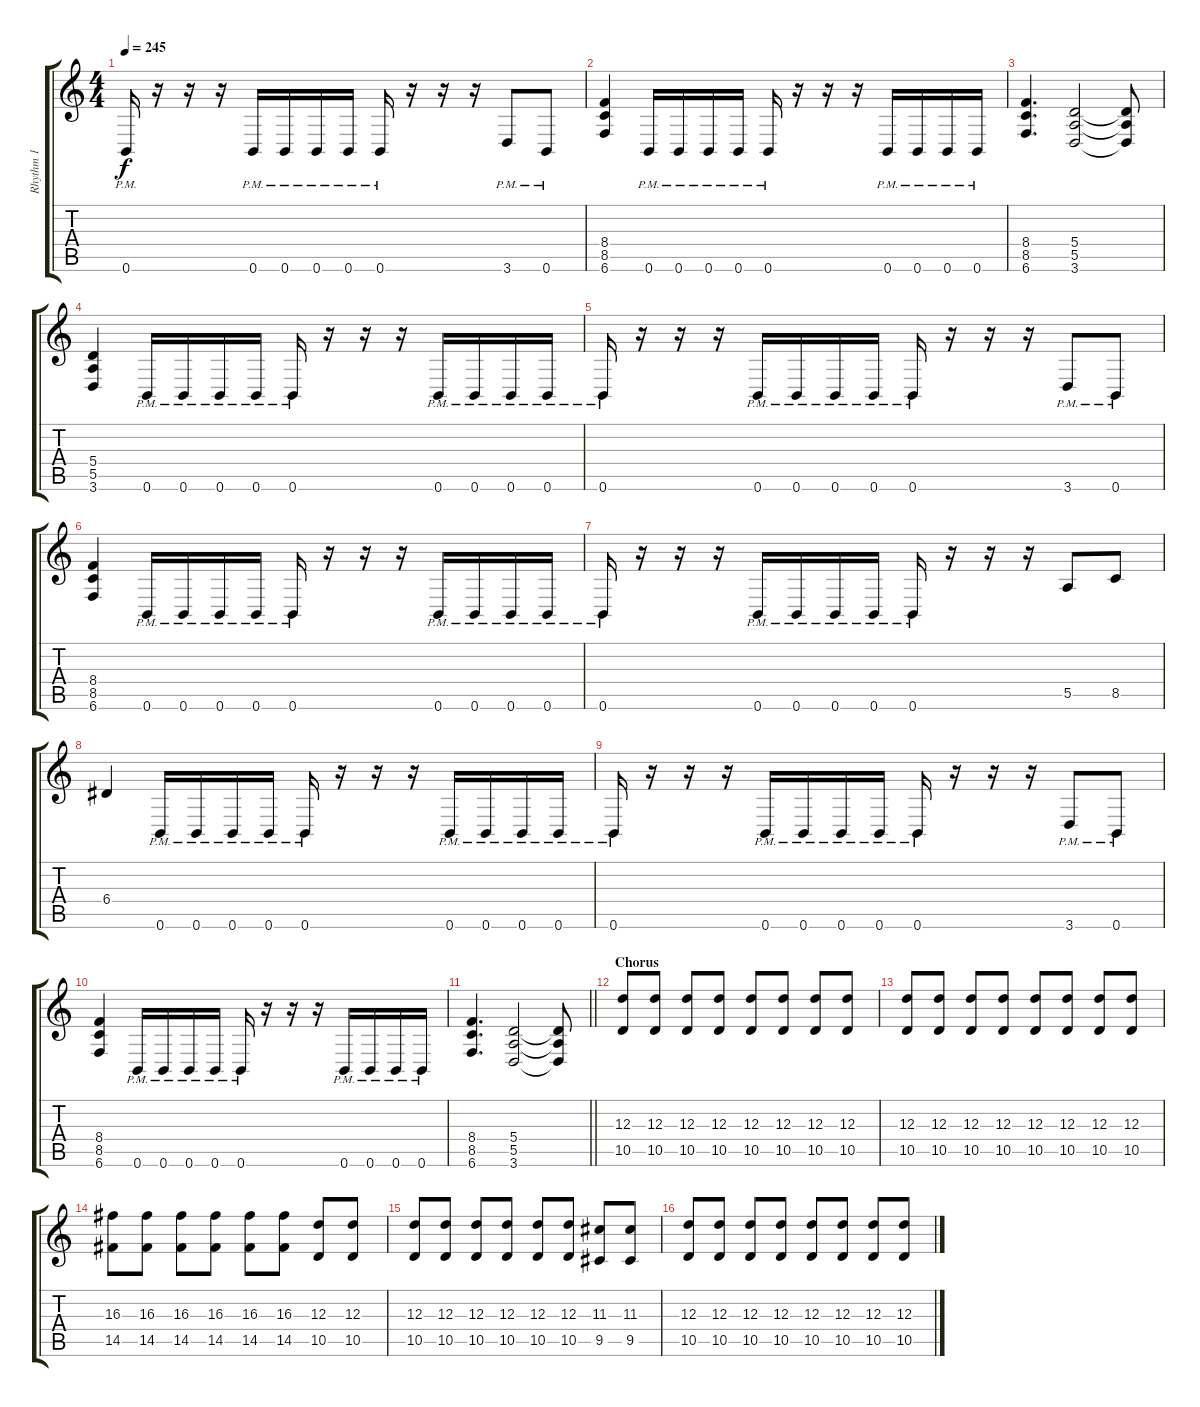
\track ("Rhythm 1" "Rhythm 1") {instrument distortionguitar}
\staff {score tabs}
\tuning (B3 Gb3 D3 A2 E2 B1) {hide}
\ts (4 4)
\tempo 245
\clef g2
\ks c
0.6{pm}.16{dy f} r.16 r.16 r.16 0.6{pm}.16 0.6{pm}.16 0.6{pm}.16 0.6{pm}.16 0.6{pm}.16 r.16 r.16 r.16 3.6{pm}.8 0.6{pm}.8 |
(8.4 8.5 6.6).4{instrument distortionguitar} 0.6{pm}.16 0.6{pm}.16 0.6{pm}.16 0.6{pm}.16 0.6{pm}.16 r.16 r.16 r.16 0.6{pm}.16 0.6{pm}.16 0.6{pm}.16 0.6{pm}.16 |
(8.4 8.5 6.6).4{d} (5.4 5.5 3.6).2 (5.4{t} 5.5{t} 3.6{t}).8 |
(5.4 5.5 3.6).4{instrument distortionguitar} 0.6{pm}.16 0.6{pm}.16 0.6{pm}.16 0.6{pm}.16 0.6{pm}.16 r.16 r.16 r.16 0.6{pm}.16 0.6{pm}.16 0.6{pm}.16 0.6{pm}.16 |
0.6{pm}.16 r.16 r.16 r.16 0.6{pm}.16 0.6{pm}.16 0.6{pm}.16 0.6{pm}.16 0.6{pm}.16 r.16 r.16 r.16 3.6{pm}.8 0.6{pm}.8 |
(8.4 8.5 6.6).4{instrument distortionguitar} 0.6{pm}.16 0.6{pm}.16 0.6{pm}.16 0.6{pm}.16 0.6{pm}.16 r.16 r.16 r.16 0.6{pm}.16 0.6{pm}.16 0.6{pm}.16 0.6{pm}.16 |
0.6{pm}.16 r.16 r.16 r.16 0.6{pm}.16 0.6{pm}.16 0.6{pm}.16 0.6{pm}.16 0.6{pm}.16 r.16 r.16 r.16 5.5.8 8.5.8 |
6.4.4 0.6{pm}.16 0.6{pm}.16 0.6{pm}.16 0.6{pm}.16 0.6{pm}.16 r.16 r.16 r.16 0.6{pm}.16 0.6{pm}.16 0.6{pm}.16 0.6{pm}.16 |
0.6{pm}.16 r.16 r.16 r.16 0.6{pm}.16 0.6{pm}.16 0.6{pm}.16 0.6{pm}.16 0.6{pm}.16 r.16 r.16 r.16 3.6{pm}.8 0.6{pm}.8 |
(8.4 8.5 6.6).4{instrument distortionguitar} 0.6{pm}.16 0.6{pm}.16 0.6{pm}.16 0.6{pm}.16 0.6{pm}.16 r.16 r.16 r.16 0.6{pm}.16 0.6{pm}.16 0.6{pm}.16 0.6{pm}.16 |
\barLineRight lightlight
(8.4 8.5 6.6).4{d} (5.4 5.5 3.6).2 (5.4{t} 5.5{t} 3.6{t}).8 |
\section ("" "Chorus")
(12.3 10.5).8 (12.3 10.5).8 (12.3 10.5).8 (12.3 10.5).8 (12.3 10.5).8 (12.3 10.5).8 (12.3 10.5).8 (12.3 10.5).8 |
(12.3 10.5).8 (12.3 10.5).8 (12.3 10.5).8 (12.3 10.5).8 (12.3 10.5).8 (12.3 10.5).8 (12.3 10.5).8 (12.3 10.5).8 |
(16.3 14.5).8 (16.3 14.5).8 (16.3 14.5).8 (16.3 14.5).8 (16.3 14.5).8 (16.3 14.5).8 (12.3 10.5).8 (12.3 10.5).8 |
(12.3 10.5).8 (12.3 10.5).8 (12.3 10.5).8 (12.3 10.5).8 (12.3 10.5).8 (12.3 10.5).8 (11.3 9.5).8 (11.3 9.5).8 |
(12.3 10.5).8 (12.3 10.5).8 (12.3 10.5).8 (12.3 10.5).8 (12.3 10.5).8 (12.3 10.5).8 (12.3 10.5).8 (12.3 10.5).8
